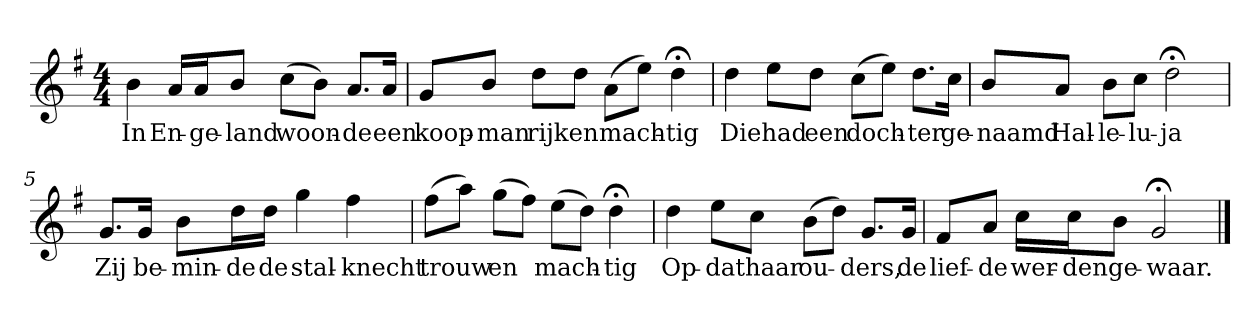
**kern	**text
*part1	*part1
*staff1	*staff1
*k[f#]	*
*G:	*
*M4/4	*
*MM120	*
=1	=1
4b	In
16aLL	En-
16aJ	-ge-
8bJ	-land
(8ccL	woon-
8bJ)	.
8.aL	-de
16aJk	een
=2	=2
8gL	koop-
8bJ	-man
8ddL	rijk
8ddJ	en
(8aL	mach-
8eeJ)	.
4dd;<	-tig
=3	=3
4dd	Die
8eeL	had
8ddJ	een
(8ccL	doch-
8eeJ)	.
8.ddL	-ter
16ccJk	ge-
=4	=4
8bL	-naamd
8aJ	Hal-
8bL	-le-
8ccJ	-lu-
2dd;<	-ja
=5	=5
8.gL	Zij
16gJk	be-
8bL	-min-
16ddL	-de
16ddJJ	de
4gg	stal-
4ff#	-knecht
=6	=6
(8ff#L	trouw
8aaJ)	.
(8ggL	en
8ff#J)	.
(8eeL	mach-
8ddJ)	.
4dd;<	-tig
=7	=7
4dd	Op-
8eeL	-dat
8ccJ	haar
(8bL	ou-
8ddJ)	.
8.gL	-ders,
16gJk	de
=8	=8
8f#L	lief-
8aJ	-de
16ccLL	wer-
16ccJ	-den
8bJ	ge-
2g;<	-waar.
==	==
*-	*-
